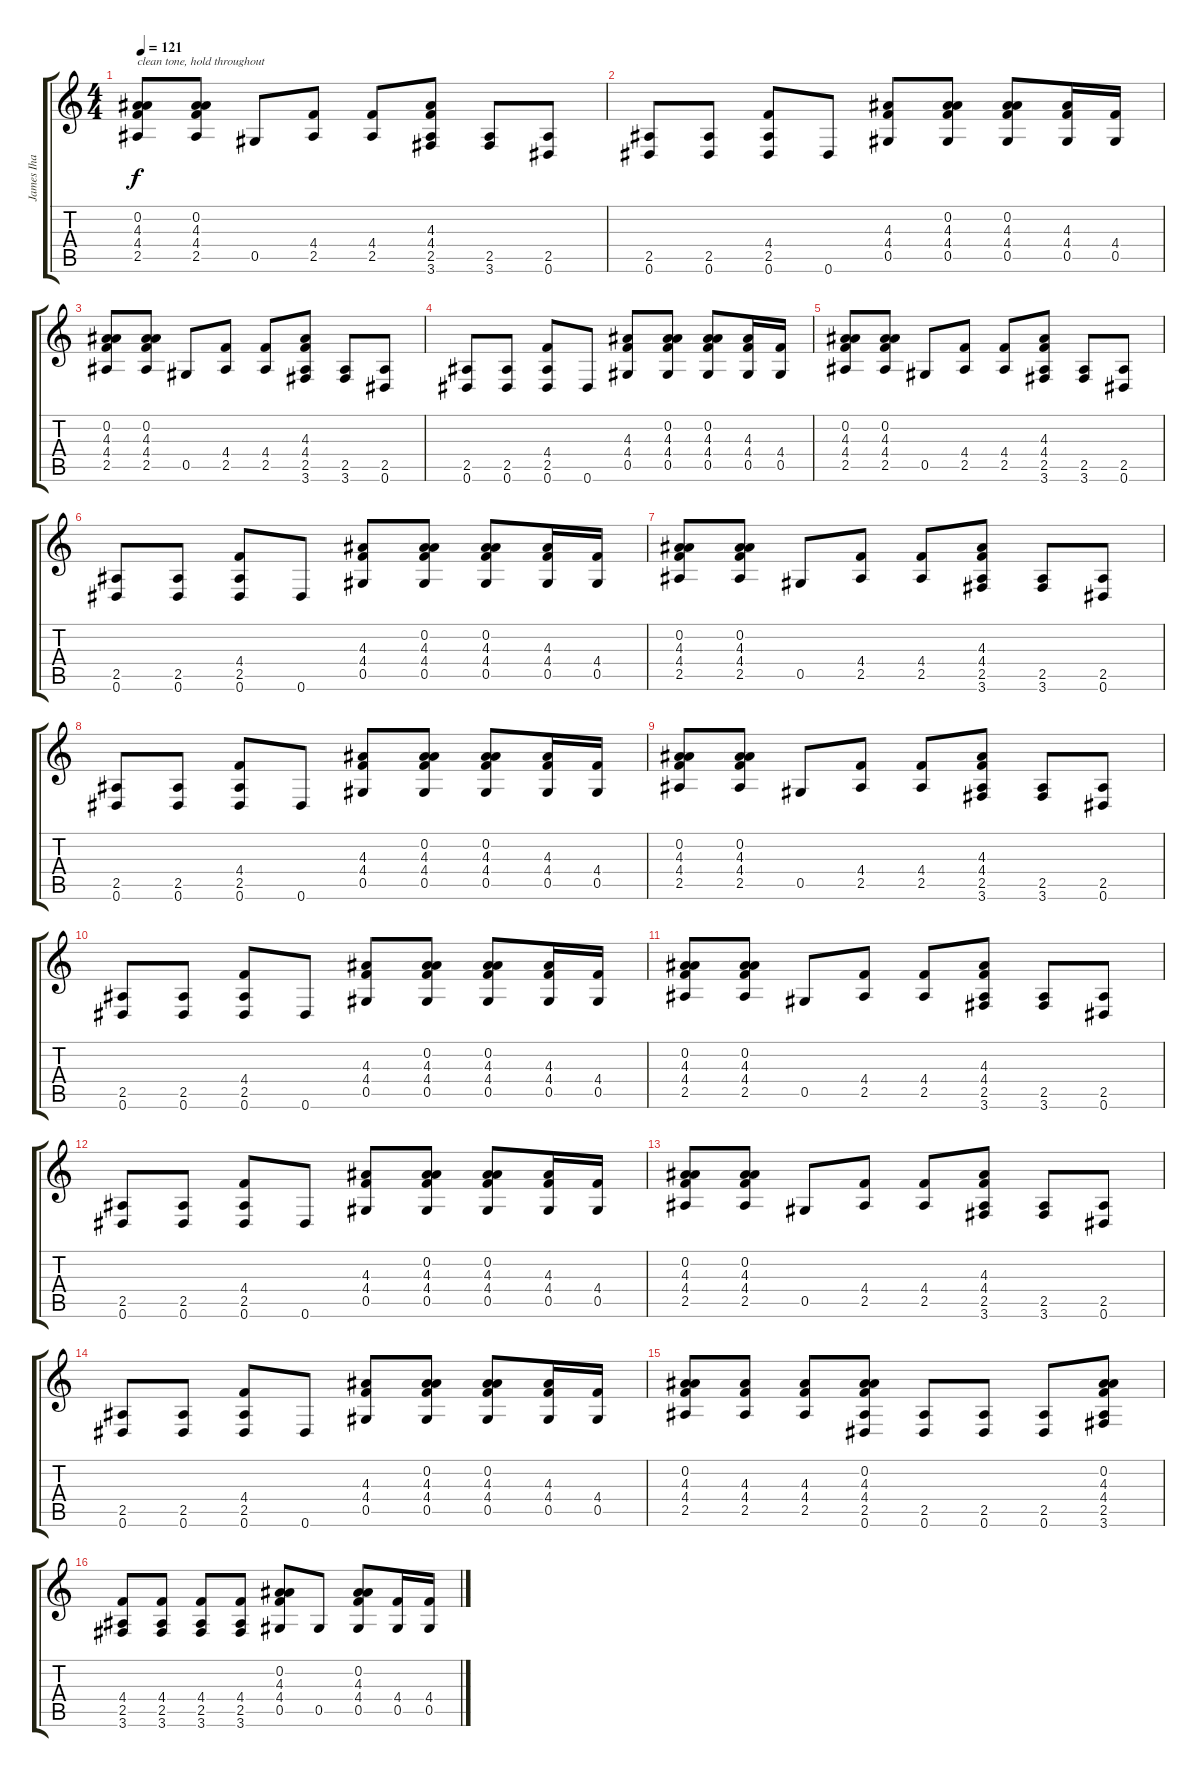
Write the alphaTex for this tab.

\track ("James Iha (Ovd Guitar)" "James Iha ") {instrument overdrivenguitar}
\staff {score tabs}
\tuning (Eb4 Bb3 Gb3 Db3 Ab2 Eb2) {hide}
\ts (4 4)
\tempo 121
\clef g2
\ks c
(0.2 4.3 4.4 2.5).8{txt "clean tone, hold throughout" dy f instrument overdrivenguitar} (0.2 4.3 4.4 2.5).8 0.5.8 (4.4 2.5).8 (4.4 2.5).8 (4.3 4.4 2.5 3.6).8 (2.5 3.6).8 (2.5 0.6).8 |
(2.5 0.6).8 (2.5 0.6).8 (4.4 2.5 0.6).8 0.6.8 (4.3 4.4 0.5).8 (0.2 4.3 4.4 0.5).8 (0.2 4.3 4.4 0.5).8 (4.3 4.4 0.5).16 (4.4 0.5).16 |
(0.2 4.3 4.4 2.5).8 (0.2 4.3 4.4 2.5).8 0.5.8 (4.4 2.5).8 (4.4 2.5).8 (4.3 4.4 2.5 3.6).8 (2.5 3.6).8 (2.5 0.6).8 |
(2.5 0.6).8 (2.5 0.6).8 (4.4 2.5 0.6).8 0.6.8 (4.3 4.4 0.5).8 (0.2 4.3 4.4 0.5).8 (0.2 4.3 4.4 0.5).8 (4.3 4.4 0.5).16 (4.4 0.5).16 |
(0.2 4.3 4.4 2.5).8 (0.2 4.3 4.4 2.5).8 0.5.8 (4.4 2.5).8 (4.4 2.5).8 (4.3 4.4 2.5 3.6).8 (2.5 3.6).8 (2.5 0.6).8 |
(2.5 0.6).8 (2.5 0.6).8 (4.4 2.5 0.6).8 0.6.8 (4.3 4.4 0.5).8 (0.2 4.3 4.4 0.5).8 (0.2 4.3 4.4 0.5).8 (4.3 4.4 0.5).16 (4.4 0.5).16 |
(0.2 4.3 4.4 2.5).8 (0.2 4.3 4.4 2.5).8 0.5.8 (4.4 2.5).8 (4.4 2.5).8 (4.3 4.4 2.5 3.6).8 (2.5 3.6).8 (2.5 0.6).8 |
(2.5 0.6).8 (2.5 0.6).8 (4.4 2.5 0.6).8 0.6.8 (4.3 4.4 0.5).8 (0.2 4.3 4.4 0.5).8 (0.2 4.3 4.4 0.5).8 (4.3 4.4 0.5).16 (4.4 0.5).16 |
(0.2 4.3 4.4 2.5).8 (0.2 4.3 4.4 2.5).8 0.5.8 (4.4 2.5).8 (4.4 2.5).8 (4.3 4.4 2.5 3.6).8 (2.5 3.6).8 (2.5 0.6).8 |
(2.5 0.6).8 (2.5 0.6).8 (4.4 2.5 0.6).8 0.6.8 (4.3 4.4 0.5).8 (0.2 4.3 4.4 0.5).8 (0.2 4.3 4.4 0.5).8 (4.3 4.4 0.5).16 (4.4 0.5).16 |
(0.2 4.3 4.4 2.5).8 (0.2 4.3 4.4 2.5).8 0.5.8 (4.4 2.5).8 (4.4 2.5).8 (4.3 4.4 2.5 3.6).8 (2.5 3.6).8 (2.5 0.6).8 |
(2.5 0.6).8 (2.5 0.6).8 (4.4 2.5 0.6).8 0.6.8 (4.3 4.4 0.5).8 (0.2 4.3 4.4 0.5).8 (0.2 4.3 4.4 0.5).8 (4.3 4.4 0.5).16 (4.4 0.5).16 |
(0.2 4.3 4.4 2.5).8 (0.2 4.3 4.4 2.5).8 0.5.8 (4.4 2.5).8 (4.4 2.5).8 (4.3 4.4 2.5 3.6).8 (2.5 3.6).8 (2.5 0.6).8 |
(2.5 0.6).8 (2.5 0.6).8 (4.4 2.5 0.6).8 0.6.8 (4.3 4.4 0.5).8 (0.2 4.3 4.4 0.5).8 (0.2 4.3 4.4 0.5).8 (4.3 4.4 0.5).16 (4.4 0.5).16 |
(0.2 4.3 4.4 2.5).8 (4.3 4.4 2.5).8 (4.3 4.4 2.5).8 (0.2 4.3 4.4 2.5 0.6).8 (2.5 0.6).8 (2.5 0.6).8 (2.5 0.6).8 (0.2 4.3 4.4 2.5 3.6).8 |
(4.4 2.5 3.6).8 (4.4 2.5 3.6).8 (4.4 2.5 3.6).8 (4.4 2.5 3.6).8 (0.2 4.3 4.4 0.5).8 0.5.8 (0.2 4.3 4.4 0.5).8 (4.4 0.5).16 (4.4 0.5).16
